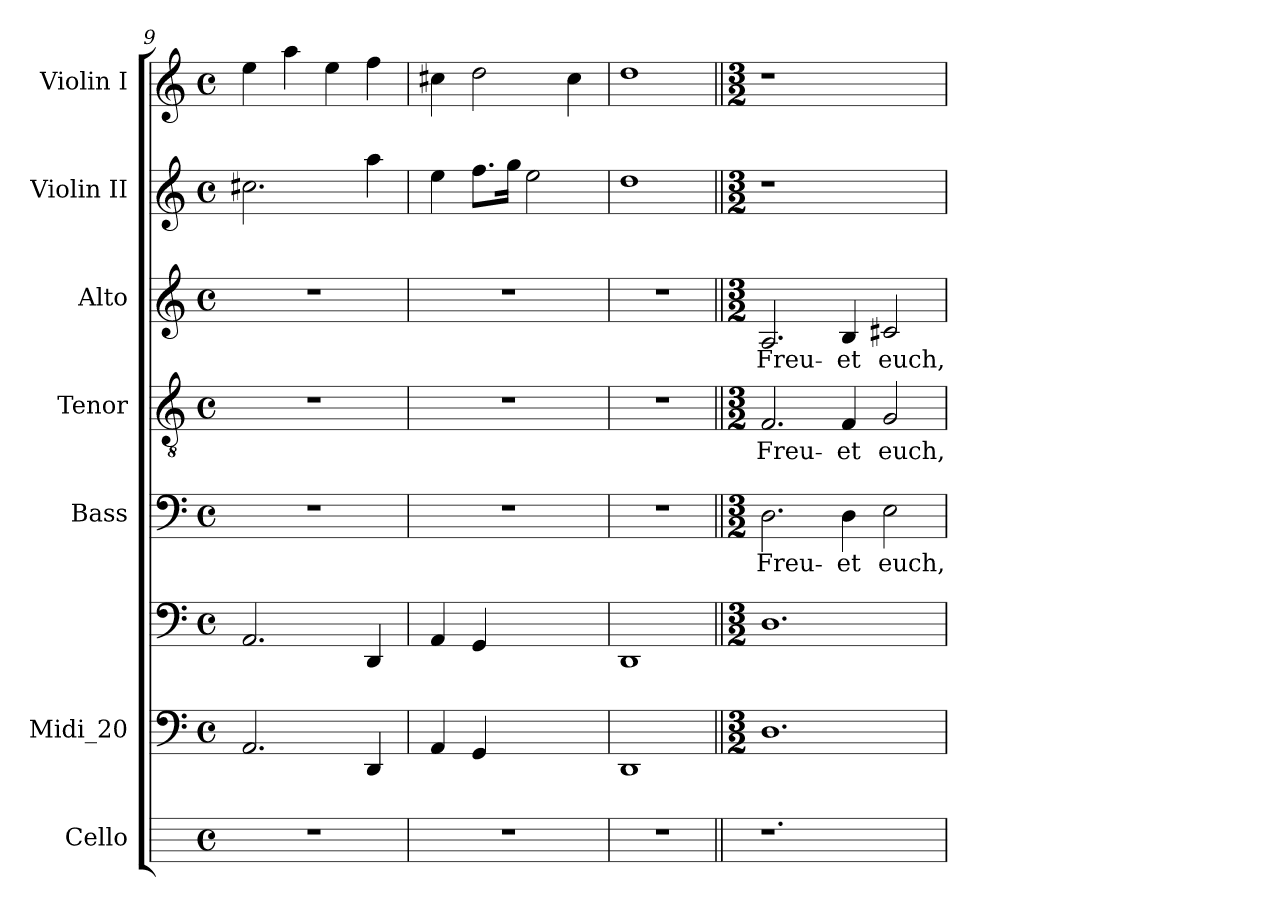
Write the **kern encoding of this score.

**kern	**kern	**text	**kern	**text	**kern	**text	**kern	**text	**kern	**text	**kern	**kern
*part7	*part6	*part6	*part6	*part6	*part5	*part5	*part4	*part4	*part3	*part3	*part2	*part1
*staff8	*staff7	*staff7	*staff6	*staff6	*staff5	*staff5	*staff4	*staff4	*staff3	*staff3	*staff2	*staff1
*I"Cello	*I"Midi_20	*	*	*	*I"Bass	*	*I"Tenor	*	*I"Alto	*	*I"Violin II	*I"Violin I
*	*	*	*	*	*I'B	*	*I'T	*	*I'A	*	*I'Vn II	*I'Vn I
*	*	*	*clefF4	*	*clefF4	*	*clefGv2	*	*clefG2	*	*clefG2	*clefG2
*	*k[]	*	*k[]	*	*k[]	*	*k[]	*	*k[]	*	*k[]	*k[]
*	*C:	*	*C:	*	*C:	*	*C:	*	*C:	*	*C:	*C:
*M4/4	*M4/4	*	*M4/4	*	*M4/4	*	*M4/4	*	*M4/4	*	*M4/4	*M4/4
*met(c)	*met(c)	*	*met(c)	*	*met(c)	*	*met(c)	*	*met(c)	*	*met(c)	*met(c)
=9	=9	=9	=9	=9	=9	=9	=9	=9	=9	=9	=9	=9
1r	2.AA	.	2.AA	.	1r	.	1r	.	1r	.	2.cc#X	4ee
.	.	.	.	.	.	.	.	.	.	.	.	4aa
.	.	.	.	.	.	.	.	.	.	.	.	4ee
.	4DD	.	4DD	.	.	.	.	.	.	.	4aa	4ff
=10	=10	=10	=10	=10	=10	=10	=10	=10	=10	=10	=10	=10
1r	4AA	.	4AA	.	1r	.	1r	.	1r	.	4ee	4cc#X
.	4GG	.	4GG	.	.	.	.	.	.	.	8.ffL	2dd
.	.	.	.	.	.	.	.	.	.	.	16ggJ	.
!	!	!LO:LY:b	!	!LO:LY:b	!	!	!	!	!	!	!	!
.	[4AAyy	4	[4AAyy	4	.	.	.	.	.	.	2ee	.
.	4AAyy]	.	4AAyy]	.	.	.	.	.	.	.	.	4cc#
=11	=11	=11	=11	=11	=11	=11	=11	=11	=11	=11	=11	=11
1r	1DD	.	1DD	.	1r	.	1r	.	1r	.	1dd	1dd
=12||	=12||	=12||	=12||	=12||	=12||	=12||	=12||	=12||	=12||	=12||	=12||	=12||
*	*M3/2	*	*M3/2	*	*M3/2	*	*M3/2	*	*M3/2	*	*M3/2	*M3/2
!	!	!	!	!	!	!LO:LY:b	!	!LO:LY:b	!	!LO:LY:b	!LO:N:vis=1	!LO:N:vis=1
1.r	1.D	.	1.D	.	2.D	Freu-	2.F	Freu-	2.A	Freu-	1.r	1.r
!	!	!	!	!	!	!LO:LY:b	!	!LO:LY:b	!	!LO:LY:b	!	!
.	.	.	.	.	4D	-et	4F	-et	4B	-et	.	.
!	!	!	!	!	!	!LO:LY:b	!	!LO:LY:b	!	!LO:LY:b	!	!
.	.	.	.	.	2E	euch,	2G	euch,	2c#X	euch,	.	.
=	=	=	=	=	=	=	=	=	=	=	=	=
*-	*-	*-	*-	*-	*-	*-	*-	*-	*-	*-	*-	*-
